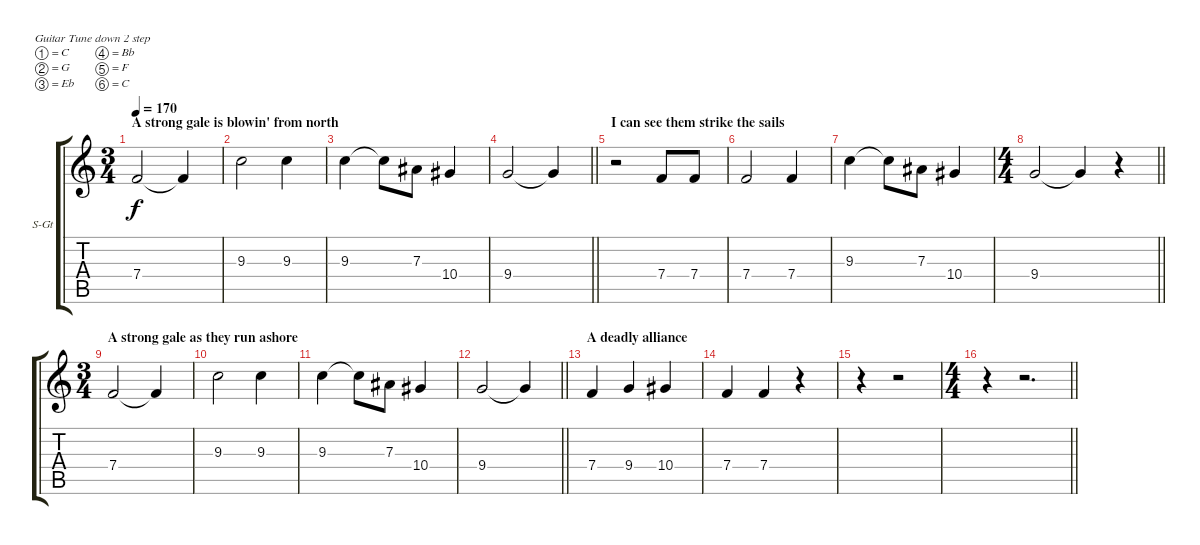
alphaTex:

\bracketExtendMode groupsimilarinstruments
\firstSystemTrackNameOrientation horizontal
\otherSystemsTrackNameOrientation horizontal
\track ("Voice2 (Marcel)" "S-Gt") {instrument voiceoohs}
\staff {score tabs}
\tuning (C4 G3 Eb3 Bb2 F2 C2)
\displaytranspose 12
\ts (3 4)
\beaming (8 2 2 2 2)
\section ("" "A strong gale is blowin' from north")
\tempo 170
\clef g2
\ks c
7.4.2{dy f} 7.4{t}.4 |
9.3.2 9.3.4 |
9.3.4 9.3{t}.8 7.3.8 10.4.4 |
\barLineRight lightlight
9.4.2 9.4{t}.4 |
\section ("" "I can see them strike the sails")
r.2 7.4.8 7.4.8 |
7.4.2 7.4.4 |
9.3.4 9.3{t}.8 7.3.8 10.4.4 |
\ts (4 4)
\beaming (8 2 2 2 2)
\barLineRight lightlight
9.4.2 9.4{t}.4 r.4 |
\ts (3 4)
\beaming (8 2 2 2 2)
\section ("" "A strong gale as they run ashore")
7.4.2 7.4{t}.4 |
9.3.2 9.3.4 |
9.3.4 9.3{t}.8 7.3.8 10.4.4 |
\barLineRight lightlight
9.4.2 9.4{t}.4 |
\section ("" "A deadly alliance")
7.4.4 9.4.4 10.4.4 |
7.4.4 7.4.4 r.4 |
r.4 r.2 |
\ts (4 4)
\beaming (8 2 2 2 2)
\barLineRight lightlight
r.4 r.2{d}
